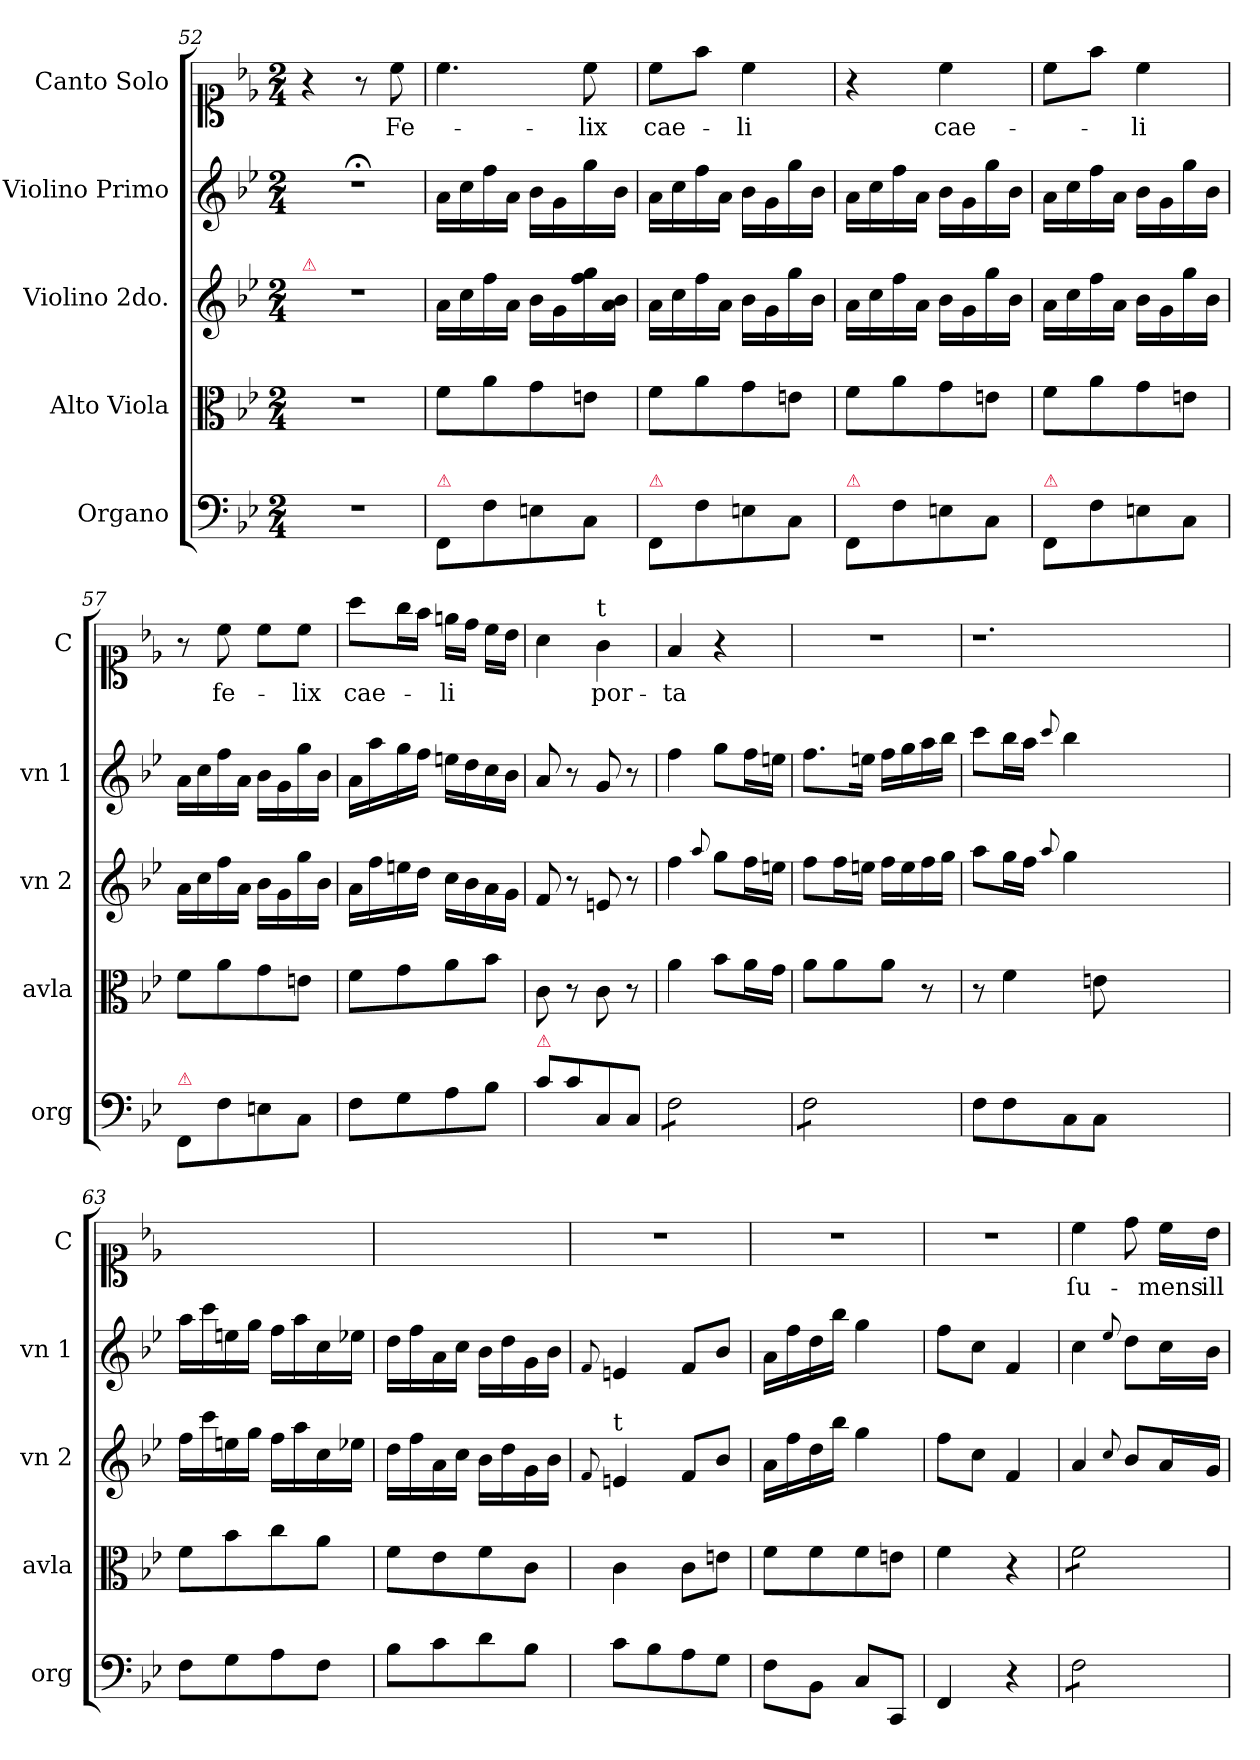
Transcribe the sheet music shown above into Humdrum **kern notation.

**kern	**kern	**kern	**kern	**kern	**text
*part5	*part4	*part3	*part2	*part1	*part1
*staff5	*staff4	*staff3	*staff2	*staff1	*staff1
*I"Organo	*I"Alto Viola	*I"Violino 2do.	*I"Violino Primo	*I"Canto Solo	*
*I'org	*I'avla	*I'vn 2	*I'vn 1	*I'C	*
*clefF4	*clefC3	*clefG2	*clefG2	*clefC1	*
*k[b-e-]	*k[b-e-]	*k[b-e-]	*k[b-e-]	*k[b-e-]	*
*M2/4	*M2/4	*M2/4	*M2/4	*M2/4	*
=52	=52	=52	=52	=52	=52
!	!	!LO:TX:a:color=crimson:t=⚠	!	!	!
2r	2r	2r	2r;<	4r	.
.	.	.	.	8r	.
.	.	.	.	8cc\	Fe-
=53	=53	=53	=53	=53	=53
!LO:TX:a:color=crimson:t=⚠	!	!	!	!	!
8FF/L	8f\L	16a\LL	16a\LL	4.cc\	.
.	.	16cc\	16cc\	.	.
8F\	8a\	16ff\	16ff\	.	.
.	.	16a\JJ	16a\JJ	.	.
8En\	8g\	16b-\LL	16b-\LL	.	.
.	.	16g\	16g\	.	.
8C\J	8en\J	16ff\ 16gg\	16gg\	8cc\	-lix
.	.	16a\ 16b-\JJ	16b-\JJ	.	.
=54	=54	=54	=54	=54	=54
!LO:TX:a:color=crimson:t=⚠	!	!	!	!	!
8FF/L	8f\L	16a\LL	16a\LL	8cc\L	cae-
.	.	16cc\	16cc\	.	.
8F\	8a\	16ff\	16ff\	8ff\J	.
.	.	16a\JJ	16a\JJ	.	.
8En\	8g\	16b-\LL	16b-\LL	4cc\	-li
.	.	16g\	16g\	.	.
8C\J	8en\J	16gg\	16gg\	.	.
.	.	16b-\JJ	16b-\JJ	.	.
=55	=55	=55	=55	=55	=55
!LO:TX:a:color=crimson:t=⚠	!	!	!	!	!
8FF/L	8f\L	16a\LL	16a\LL	4r	.
.	.	16cc\	16cc\	.	.
8F\	8a\	16ff\	16ff\	.	.
.	.	16a\JJ	16a\JJ	.	.
8En\	8g\	16b-\LL	16b-\LL	4cc\	cae-
.	.	16g\	16g\	.	.
8C\J	8en\J	16gg\	16gg\	.	.
.	.	16b-\JJ	16b-\JJ	.	.
=56	=56	=56	=56	=56	=56
!LO:TX:a:color=crimson:t=⚠	!	!	!	!	!
8FF/L	8f\L	16a\LL	16a\LL	8cc\L	.
.	.	16cc\	16cc\	.	.
8F\	8a\	16ff\	16ff\	8ff\J	.
.	.	16a\JJ	16a\JJ	.	.
8En\	8g\	16b-\LL	16b-\LL	4cc\	-li
.	.	16g\	16g\	.	.
8C\J	8en\J	16gg\	16gg\	.	.
.	.	16b-\JJ	16b-\JJ	.	.
=57	=57	=57	=57	=57	=57
!LO:TX:a:color=crimson:t=⚠	!	!	!	!	!
8FF/L	8f\L	16a\LL	16a\LL	8r	.
.	.	16cc\	16cc\	.	.
8F\	8a\	16ff\	16ff\	8cc\	fe-
.	.	16a\JJ	16a\JJ	.	.
8En\	8g\	16b-\LL	16b-\LL	8cc\L	.
.	.	16g\	16g\	.	.
8C\J	8en\J	16gg\	16gg\	8cc\J	-lix
.	.	16b-\JJ	16b-\JJ	.	.
=58	=58	=58	=58	=58	=58
8F\L	8f\L	16a\LL	16a\LL	8aa\L	cae-
.	.	16ff\	16aa\	.	.
8G\	8g\	16een\	16gg\	16gg\L	.
.	.	16dd\JJ	16ff\JJ	16ff\JJ	.
8A\	8a\	16cc\LL	16een\LL	16een\LL	-li
.	.	16b-\	16dd\	16dd\JJ	.
8B-\J	8b-\J	16a\	16cc\	16cc\LL	.
.	.	16g\JJ	16b-\JJ	16b-\JJ	.
=59	=59	=59	=59	=59	=59
!LO:TX:a:color=crimson:t=⚠	!	!	!	!	!
8c\L	8c\	8f/	8a/	4a\	.
8c\	8r	8r	8r	.	.
!	!	!	!	!LO:TX:a:t=t	!
8C/	8c\	8en/	8g/	4g\	por-
8C/J	8r	8r	8r	.	.
=60	=60	=60	=60	=60	=60
*tremolo	*	*	*	*	*
8F\L	4a\	4ff\	4ff\	4f/	-ta
8F\	.	.	.	.	.
.	.	8qqaa/	.	.	.
8F\	8b-\L	8gg\L	8gg\L	4r	.
8F\J	16a\L	16ff\L	16ff\L	.	.
.	16g\JJ	16een\JJ	16een\JJ	.	.
=61	=61	=61	=61	=61	=61
8F\L	8a\L	8ff\L	8.ff\L	2r	.
8F\	8a\	16ff\L	.	.	.
.	.	16een\JJ	16een\Jk	.	.
8F\	8a\J	16ff\LL	16ff\LL	.	.
.	.	16ee\	16gg\	.	.
8F\J	8r	16ff\	16aa\	.	.
*Xtremolo	*	*	*	*	*
.	.	16gg\JJ	16bb-\JJ	.	.
=62	=62	=62	=62	=62	=62
8F\L	8r	8aa\L	8ccc\L	1.r	.
8F\	4f\	16gg\L	16bb-\L	.	.
.	.	16ff\JJ	16aa\JJ	.	.
.	.	8qqaa/	8qqccc/	.	.
8C\	.	4gg\	4bb-\	.	.
8C\J	8en\	.	.	.	.
1ryy	1ryy	1ryy	1ryy	.	.
=63	=63	=63	=63	=63	=63
8F\L	8f\L	16ff\LL	16aa\LL	2ryy	.
.	.	16ccc\	16ccc\	.	.
8G\	8b-\	16een\	16een\	.	.
.	.	16gg\JJ	16gg\JJ	.	.
8A\	8cc\	16ff\LL	16ff\LL	.	.
.	.	16aa\	16aa\	.	.
8F\J	8a\J	16cc\	16cc\	.	.
.	.	16ee-X\JJ	16ee-X\JJ	.	.
=64	=64	=64	=64	=64	=64
8B-\L	8f\L	16dd\LL	16dd\LL	2ryy	.
.	.	16ff\	16ff\	.	.
8c\	8e-\	16a\	16a\	.	.
.	.	16cc\JJ	16cc\JJ	.	.
8d\	8f\	16b-\LL	16b-\LL	.	.
.	.	16dd\	16dd\	.	.
8B-\J	8c\J	16g\	16g\	.	.
.	.	16b-\JJ	16b-\JJ	.	.
=65	=65	=65	=65	=65	=65
.	.	8qqf/	8qqf/	.	.
!	!	!LO:TX:a:t=t	!	!	!
8c\L	4c\	4en/	4en/	2r	.
8B-\	.	.	.	.	.
8A\	8c\L	8f/L	8f/L	.	.
8G\J	8en\J	8b-/J	8b-/J	.	.
=66	=66	=66	=66	=66	=66
8F\L	8f\L	16a\LL	16a\LL	2r	.
.	.	16ff\	16ff\	.	.
8BB-\J	8f\	16dd\	16dd\	.	.
.	.	16bb-\JJ	16bb-\JJ	.	.
8C/L	8f\	4gg\	4gg\	.	.
8CC/J	8en\J	.	.	.	.
=67	=67	=67	=67	=67	=67
4FF/	4f\	8ff\L	8ff\L	2r	.
.	.	8cc\J	8cc\J	.	.
4r	4r	4f/	4f/	.	.
=68	=68	=68	=68	=68	=68
*tremolo	*	*	*	*	*
*	*tremolo	*	*	*	*
8F\L	8f\L	4a/	4cc\	4cc\	ſu-
8F\	8f\	.	.	.	.
.	.	8qqcc/	8qqee-/	.	.
8F\	8f\	8b-/L	8dd\L	8dd\	.
8F\J	8f\J	16a/L	16cc\L	16cc\LL	-mens
*	*Xtremolo	*	*	*	*
*Xtremolo	*	*	*	*	*
.	.	16g/JJ	16b-\JJ	16b-\JJ	ill-
=	=	=	=	=	=
*-	*-	*-	*-	*-	*-
